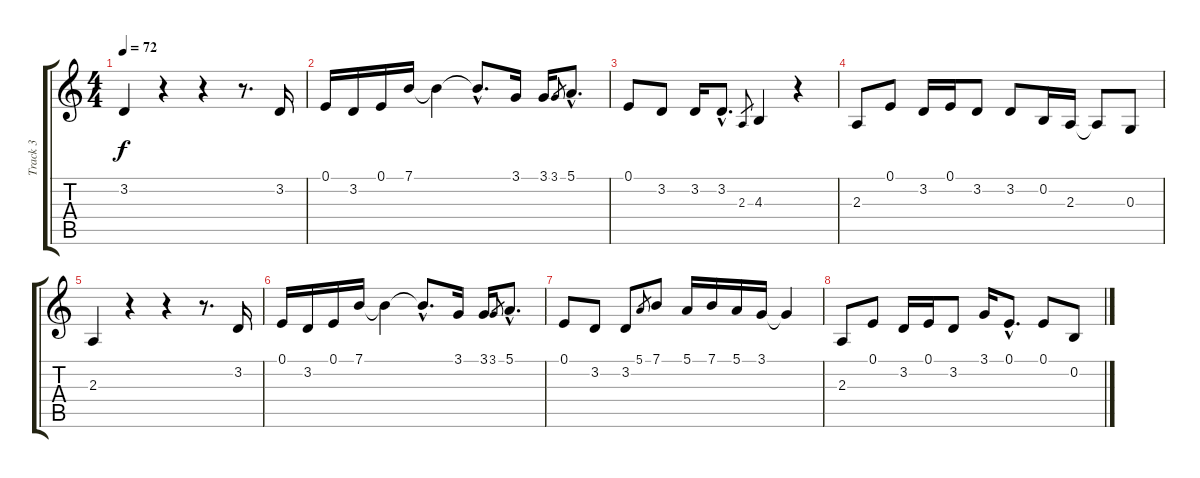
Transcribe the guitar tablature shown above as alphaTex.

\track ("Track 3" "Track 3") {instrument synthvoice}
\staff {score tabs}
\tuning (E4 B3 G3 D3 A2 E2) {hide}
\ts (4 4)
\tempo 72
\clef g2
\ks c
3.2.4{dy f} r.4 r.4 r.8{d} 3.2.16 |
0.1.16 3.2.16 0.1.16 7.1.16 7.1{t}.4 7.1{hac t}.8{d} 3.1.16 3.1.16 3.1.8{gr} 5.1{hac}.8{d} |
0.1.8 3.2.8 3.2.16 3.2{hac}.8{d} 2.3.8{gr} 4.3.4 r.4 |
2.3.8 0.1.8 3.2.16 0.1.16 3.2.8 3.2.8 0.2.16 2.3.16 2.3{t}.8 0.3.8 |
2.3.4 r.4 r.4 r.8{d} 3.2.16 |
0.1.16 3.2.16 0.1.16 7.1.16 7.1{t}.4 7.1{hac t}.8{d} 3.1.16 3.1.16 3.1.8{gr} 5.1{hac}.8{d} |
0.1.8 3.2.8 3.2.8 5.1.8{gr} 7.1.8 5.1.16 7.1.16 5.1.16 3.1.16 3.1{t}.4 |
2.3.8 0.1.8 3.2.16 0.1.16 3.2.8 3.1.16 0.1{hac}.8{d} 0.1.8 0.2.8
